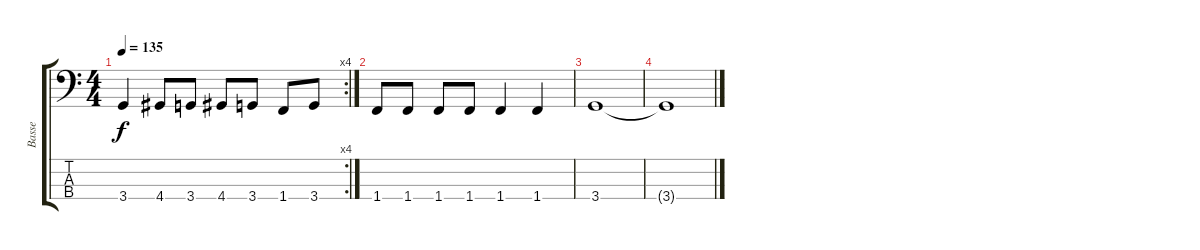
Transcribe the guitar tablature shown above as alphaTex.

\track ("Basse" "Basse") {instrument electricbassfinger}
\staff {score tabs}
\tuning (G2 D2 A1 E1) {hide}
\rc 4
\ts (4 4)
\tempo 135
\clef f4
\ks c
3.4.4{dy f} 4.4.8 3.4.8 4.4.8 3.4.8 1.4.8 3.4.8 |
1.4.8 1.4.8 1.4.8 1.4.8 1.4.4 1.4.4 |
3.4.1 |
3.4{t}.1
